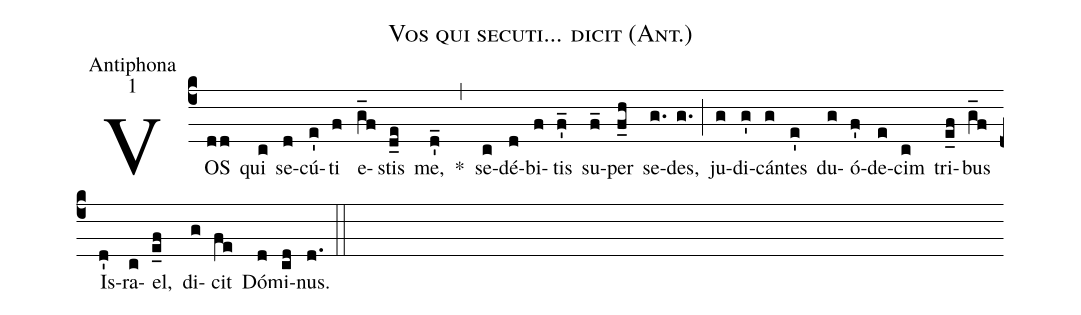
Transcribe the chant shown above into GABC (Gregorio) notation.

name:Vos qui secuti... dicit (Ant.);
office-part:Antiphona;
mode:1;
%%
(c4)VOS(dd) qui(c) se(d)cú(e')ti(f) e(g_f)stis(d_e) me,(d'_) *(,) se(c)dé(d)bi(f)tis(f_') su(f_)per(f_h) se(g.)des,(g.) (;) ju(g)di(g')cán(g)tes(e') du(g)ó(f')de(e)cim(c) tri(e_f)bus(g_f) Is(d')ra(c)el,(e_f) di(g)cit(fe) Dó(d)mi(cd)nus.(d.) (::)
